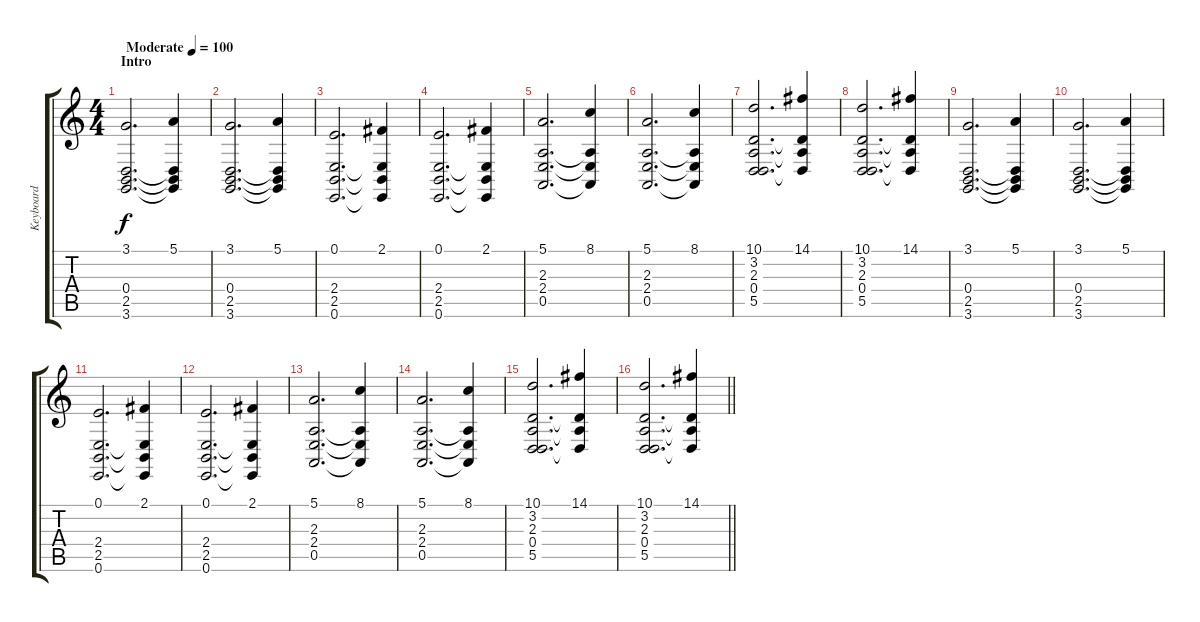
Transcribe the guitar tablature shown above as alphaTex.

\track ("Keyboard" "Keyboard") {instrument stringensemble1}
\staff {score tabs}
\tuning (E4 B3 G3 D3 A2 E2) {hide}
\ts (4 4)
\section ("" "Intro")
\tempo (100 "Moderate")
\clef g2
\ks c
(3.1 0.4 2.5 3.6).2{d dy f instrument stringensemble1} (5.1 0.4{t} 2.5{t} 3.6{t}).4 |
(3.1 0.4 2.5 3.6).2{d} (5.1 0.4{t} 2.5{t} 3.6{t}).4 |
(0.1 2.4 2.5 0.6).2{d} (2.1 2.4{t} 2.5{t} 0.6{t}).4 |
(0.1 2.4 2.5 0.6).2{d} (2.1 2.4{t} 2.5{t} 0.6{t}).4 |
(5.1 2.3 2.4 0.5).2{d} (8.1 2.3{t} 2.4{t} 0.5{t}).4 |
(5.1 2.3 2.4 0.5).2{d} (8.1 2.3{t} 2.4{t} 0.5{t}).4 |
(10.1 3.2 2.3 0.4 5.5).2{d} (14.1 3.2{t} 2.3{t} 5.5{t}).4 |
(10.1 3.2 2.3 0.4 5.5).2{d} (14.1 3.2{t} 2.3{t} 5.5{t}).4 |
(3.1 0.4 2.5 3.6).2{d} (5.1 0.4{t} 2.5{t} 3.6{t}).4 |
(3.1 0.4 2.5 3.6).2{d} (5.1 0.4{t} 2.5{t} 3.6{t}).4 |
(0.1 2.4 2.5 0.6).2{d} (2.1 2.4{t} 2.5{t} 0.6{t}).4 |
(0.1 2.4 2.5 0.6).2{d} (2.1 2.4{t} 2.5{t} 0.6{t}).4 |
(5.1 2.3 2.4 0.5).2{d} (8.1 2.3{t} 2.4{t} 0.5{t}).4 |
(5.1 2.3 2.4 0.5).2{d} (8.1 2.3{t} 2.4{t} 0.5{t}).4 |
(10.1 3.2 2.3 0.4 5.5).2{d} (14.1 3.2{t} 2.3{t} 5.5{t}).4 |
\barLineRight lightlight
(10.1 3.2 2.3 0.4 5.5).2{d} (14.1 3.2{t} 2.3{t} 5.5{t}).4
